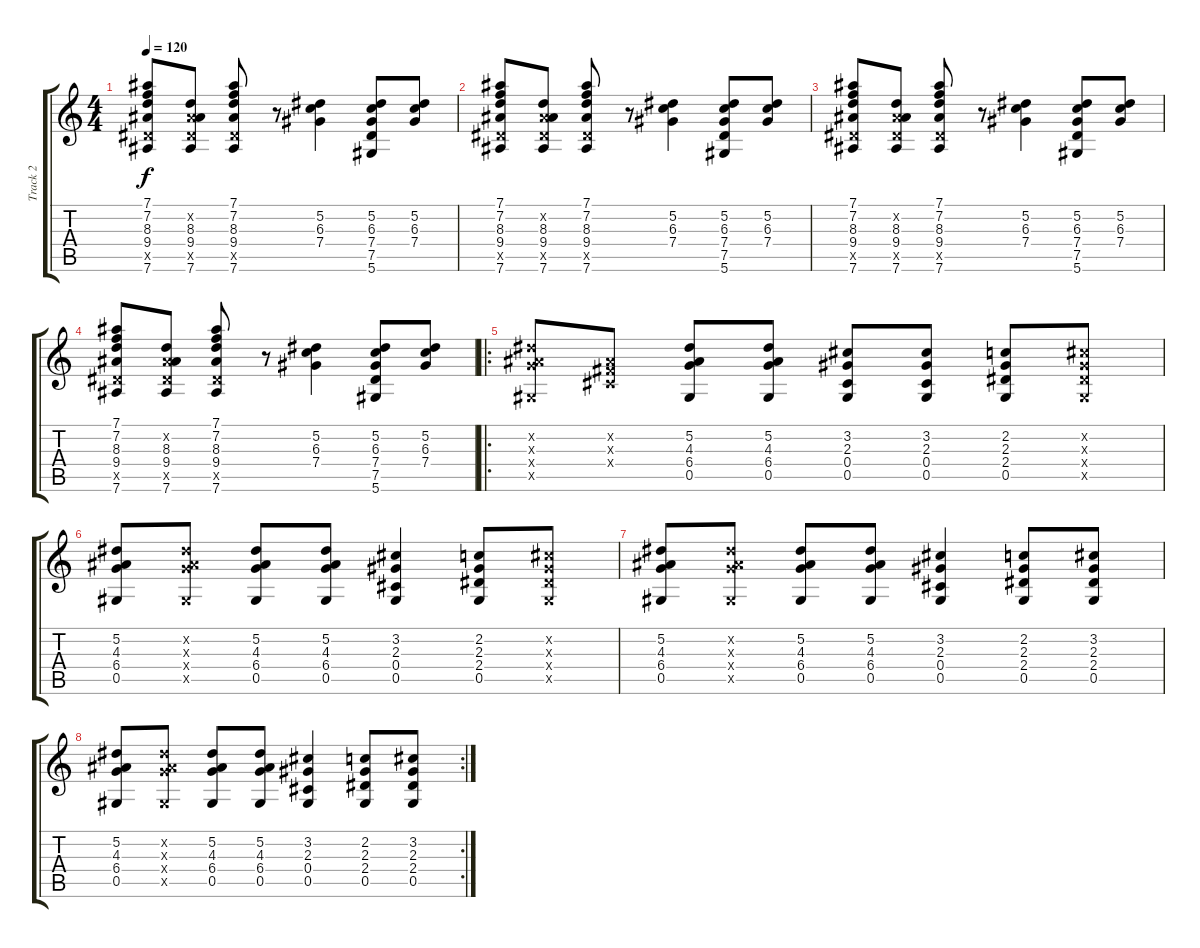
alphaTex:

\track ("Track 2" "Track 2") {instrument distortionguitar}
\staff {score tabs}
\tuning (Eb4 Bb3 Gb3 Db3 Ab2 Eb2) {hide}
\ts (4 4)
\tempo 120
\clef g2
\ks c
(7.1 7.2 8.3 9.4 7.5{x} 7.6).8{dy f} (0.2{x} 8.3 9.4 7.5{x} 7.6).8 (7.1 7.2 8.3 9.4 7.5{x} 7.6).8 r.8 (5.2 6.3 7.4).4 (5.2 6.3 7.4 7.5 5.6).8 (5.2 6.3 7.4).8 |
(7.1 7.2 8.3 9.4 7.5{x} 7.6).8 (0.2{x} 8.3 9.4 7.5{x} 7.6).8 (7.1 7.2 8.3 9.4 7.5{x} 7.6).8 r.8 (5.2 6.3 7.4).4 (5.2 6.3 7.4 7.5 5.6).8 (5.2 6.3 7.4).8 |
(7.1 7.2 8.3 9.4 7.5{x} 7.6).8 (0.2{x} 8.3 9.4 7.5{x} 7.6).8 (7.1 7.2 8.3 9.4 7.5{x} 7.6).8 r.8 (5.2 6.3 7.4).4 (5.2 6.3 7.4 7.5 5.6).8 (5.2 6.3 7.4).8 |
(7.1 7.2 8.3 9.4 7.5{x} 7.6).8 (0.2{x} 8.3 9.4 7.5{x} 7.6).8 (7.1 7.2 8.3 9.4 7.5{x} 7.6).8 r.8 (5.2 6.3 7.4).4 (5.2 6.3 7.4 7.5 5.6).8 (5.2 6.3 7.4).8 |
\ro
(5.2{x} 4.3{x} 6.4{x} 0.5{x}).8 (0.2{x} 0.3{x} 0.4{x}).8 (5.2 4.3 6.4 0.5).8 (5.2 4.3 6.4 0.5).8 (3.2 2.3 0.4 0.5).8 (3.2 2.3 0.4 0.5).8 (2.2 2.3 2.4 0.5).8 (3.2{x} 2.3{x} 2.4{x} 0.5{x}).8 |
(5.2 4.3 6.4 0.5).8 (5.2{x} 4.3{x} 6.4{x} 0.5{x}).8 (5.2 4.3 6.4 0.5).8 (5.2 4.3 6.4 0.5).8 (3.2 2.3 0.4 0.5).4 (2.2 2.3 2.4 0.5).8 (3.2{x} 2.3{x} 2.4{x} 0.5{x}).8 |
(5.2 4.3 6.4 0.5).8 (5.2{x} 4.3{x} 6.4{x} 0.5{x}).8 (5.2 4.3 6.4 0.5).8 (5.2 4.3 6.4 0.5).8 (3.2 2.3 0.4 0.5).4 (2.2 2.3 2.4 0.5).8 (3.2 2.3 2.4 0.5).8 |
\rc 2
(5.2 4.3 6.4 0.5).8 (5.2{x} 4.3{x} 6.4{x} 0.5{x}).8 (5.2 4.3 6.4 0.5).8 (5.2 4.3 6.4 0.5).8 (3.2 2.3 0.4 0.5).4 (2.2 2.3 2.4 0.5).8 (3.2 2.3 2.4 0.5).8
